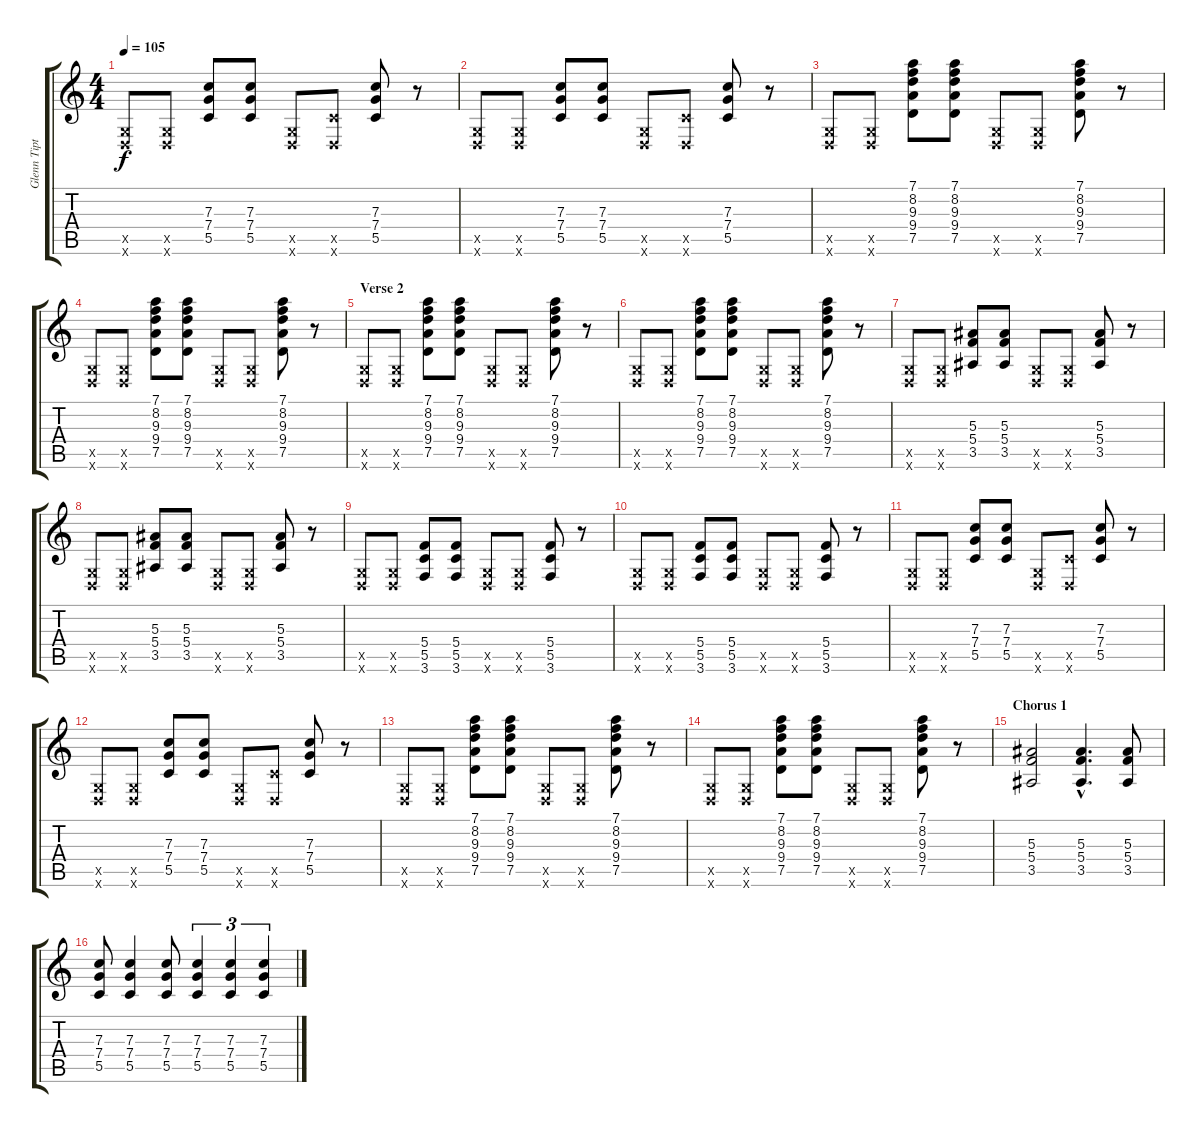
\track ("Glenn Tipton" "Glenn Tipt") {instrument acousticguitarsteel}
\staff {score tabs}
\tuning (D4 A3 F3 C3 G2 D2) {hide}
\ts (4 4)
\tempo 105
\clef g2
\ks c
(0.5{x} 0.6{x}).8{dy f} (0.5{x} 0.6{x}).8 (7.3 7.4 5.5).8 (7.3 7.4 5.5).8 (0.5{x} 0.6{x}).8 (5.5{x} 0.6{x}).8 (7.3 7.4 5.5).8 r.8 |
(0.5{x} 0.6{x}).8 (0.5{x} 0.6{x}).8 (7.3 7.4 5.5).8 (7.3 7.4 5.5).8 (0.5{x} 0.6{x}).8 (5.5{x} 0.6{x}).8 (7.3 7.4 5.5).8 r.8 |
(0.5{x} 0.6{x}).8 (0.5{x} 0.6{x}).8 (7.1 8.2 9.3 9.4 7.5).8 (7.1 8.2 9.3 9.4 7.5).8 (0.5{x} 0.6{x}).8 (0.5{x} 0.6{x}).8 (7.1 8.2 9.3 9.4 7.5).8 r.8 |
(0.5{x} 0.6{x}).8 (0.5{x} 0.6{x}).8 (7.1 8.2 9.3 9.4 7.5).8 (7.1 8.2 9.3 9.4 7.5).8 (0.5{x} 0.6{x}).8 (0.5{x} 0.6{x}).8 (7.1 8.2 9.3 9.4 7.5).8 r.8 |
\section ("" "Verse 2")
(0.5{x} 0.6{x}).8 (0.5{x} 0.6{x}).8 (7.1 8.2 9.3 9.4 7.5).8 (7.1 8.2 9.3 9.4 7.5).8 (0.5{x} 0.6{x}).8 (0.5{x} 0.6{x}).8 (7.1 8.2 9.3 9.4 7.5).8 r.8 |
(0.5{x} 0.6{x}).8 (0.5{x} 0.6{x}).8 (7.1 8.2 9.3 9.4 7.5).8 (7.1 8.2 9.3 9.4 7.5).8 (0.5{x} 0.6{x}).8 (0.5{x} 0.6{x}).8 (7.1 8.2 9.3 9.4 7.5).8 r.8 |
(0.5{x} 0.6{x}).8 (0.5{x} 0.6{x}).8 (5.3 5.4 3.5).8 (5.3 5.4 3.5).8 (0.5{x} 0.6{x}).8 (0.5{x} 0.6{x}).8 (5.3 5.4 3.5).8 r.8 |
(0.5{x} 0.6{x}).8 (0.5{x} 0.6{x}).8 (5.3 5.4 3.5).8 (5.3 5.4 3.5).8 (0.5{x} 0.6{x}).8 (0.5{x} 0.6{x}).8 (5.3 5.4 3.5).8 r.8 |
(0.5{x} 0.6{x}).8 (0.5{x} 0.6{x}).8 (5.4 5.5 3.6).8 (5.4 5.5 3.6).8 (0.5{x} 0.6{x}).8 (0.5{x} 0.6{x}).8 (5.4 5.5 3.6).8 r.8 |
(0.5{x} 0.6{x}).8 (0.5{x} 0.6{x}).8 (5.4 5.5 3.6).8 (5.4 5.5 3.6).8 (0.5{x} 0.6{x}).8 (0.5{x} 0.6{x}).8 (5.4 5.5 3.6).8 r.8 |
(0.5{x} 0.6{x}).8 (0.5{x} 0.6{x}).8 (7.3 7.4 5.5).8 (7.3 7.4 5.5).8 (0.5{x} 0.6{x}).8 (5.5{x} 0.6{x}).8 (7.3 7.4 5.5).8 r.8 |
(0.5{x} 0.6{x}).8 (0.5{x} 0.6{x}).8 (7.3 7.4 5.5).8 (7.3 7.4 5.5).8 (0.5{x} 0.6{x}).8 (5.5{x} 0.6{x}).8 (7.3 7.4 5.5).8 r.8 |
(0.5{x} 0.6{x}).8 (0.5{x} 0.6{x}).8 (7.1 8.2 9.3 9.4 7.5).8 (7.1 8.2 9.3 9.4 7.5).8 (0.5{x} 0.6{x}).8 (0.5{x} 0.6{x}).8 (7.1 8.2 9.3 9.4 7.5).8 r.8 |
(0.5{x} 0.6{x}).8 (0.5{x} 0.6{x}).8 (7.1 8.2 9.3 9.4 7.5).8 (7.1 8.2 9.3 9.4 7.5).8 (0.5{x} 0.6{x}).8 (0.5{x} 0.6{x}).8 (7.1 8.2 9.3 9.4 7.5).8 r.8 |
\section ("" "Chorus 1")
(5.3 5.4 3.5).2 (5.3{hac} 5.4{hac} 3.5{hac}).4{d} (5.3 5.4 3.5).8 |
(7.3 7.4 5.5).8 (7.3 7.4 5.5).4 (7.3 7.4 5.5).8 (7.3 7.4 5.5).4{tu (3 2)} (7.3 7.4 5.5).4{tu (3 2)} (7.3 7.4 5.5).4{tu (3 2)}
